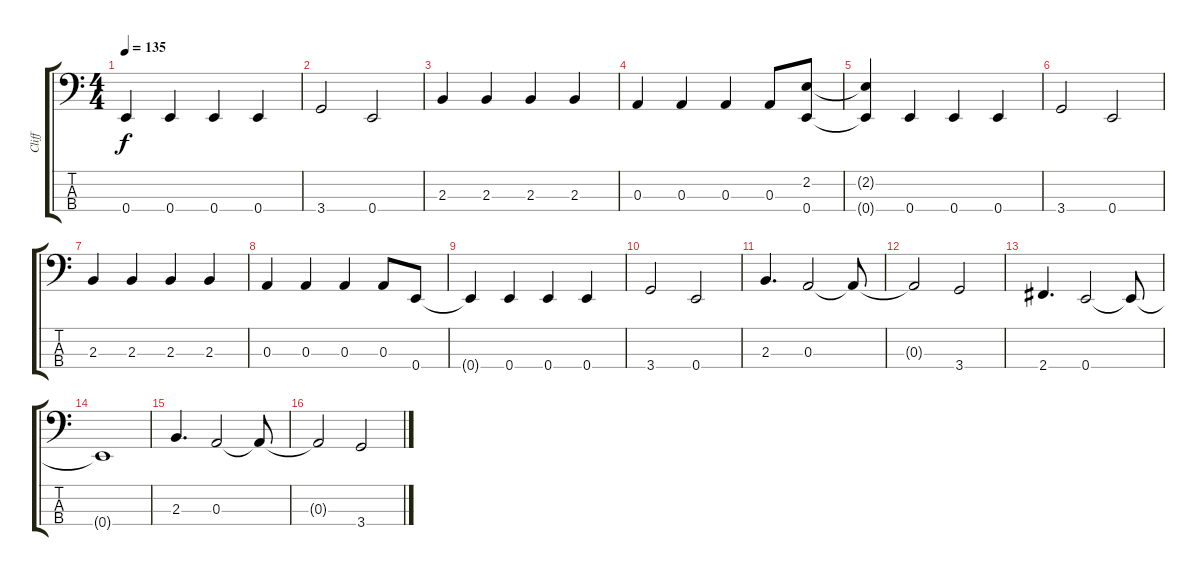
\track ("Cliff" "Cliff") {instrument electricbasspick}
\staff {score tabs}
\tuning (G2 D2 A1 E1) {hide}
\ts (4 4)
\tempo 135
\clef f4
\ks c
0.4{t}.4{dy f} 0.4.4 0.4.4 0.4.4 |
3.4.2 0.4.2 |
2.3.4 2.3.4 2.3.4 2.3.4 |
0.3.4 0.3.4 0.3.4 0.3.8 (2.2 0.4).8 |
(2.2{t} 0.4{t}).4 0.4.4 0.4.4 0.4.4 |
3.4.2 0.4.2 |
2.3.4 2.3.4 2.3.4 2.3.4 |
0.3.4 0.3.4 0.3.4 0.3.8 0.4.8 |
0.4{t}.4 0.4.4 0.4.4 0.4.4 |
3.4.2 0.4.2 |
2.3.4{d} 0.3.2 0.3{t}.8 |
0.3{t}.2 3.4.2 |
2.4.4{d} 0.4.2 0.4{t}.8 |
0.4{t}.1 |
2.3.4{d} 0.3.2 0.3{t}.8 |
0.3{t}.2 3.4.2
